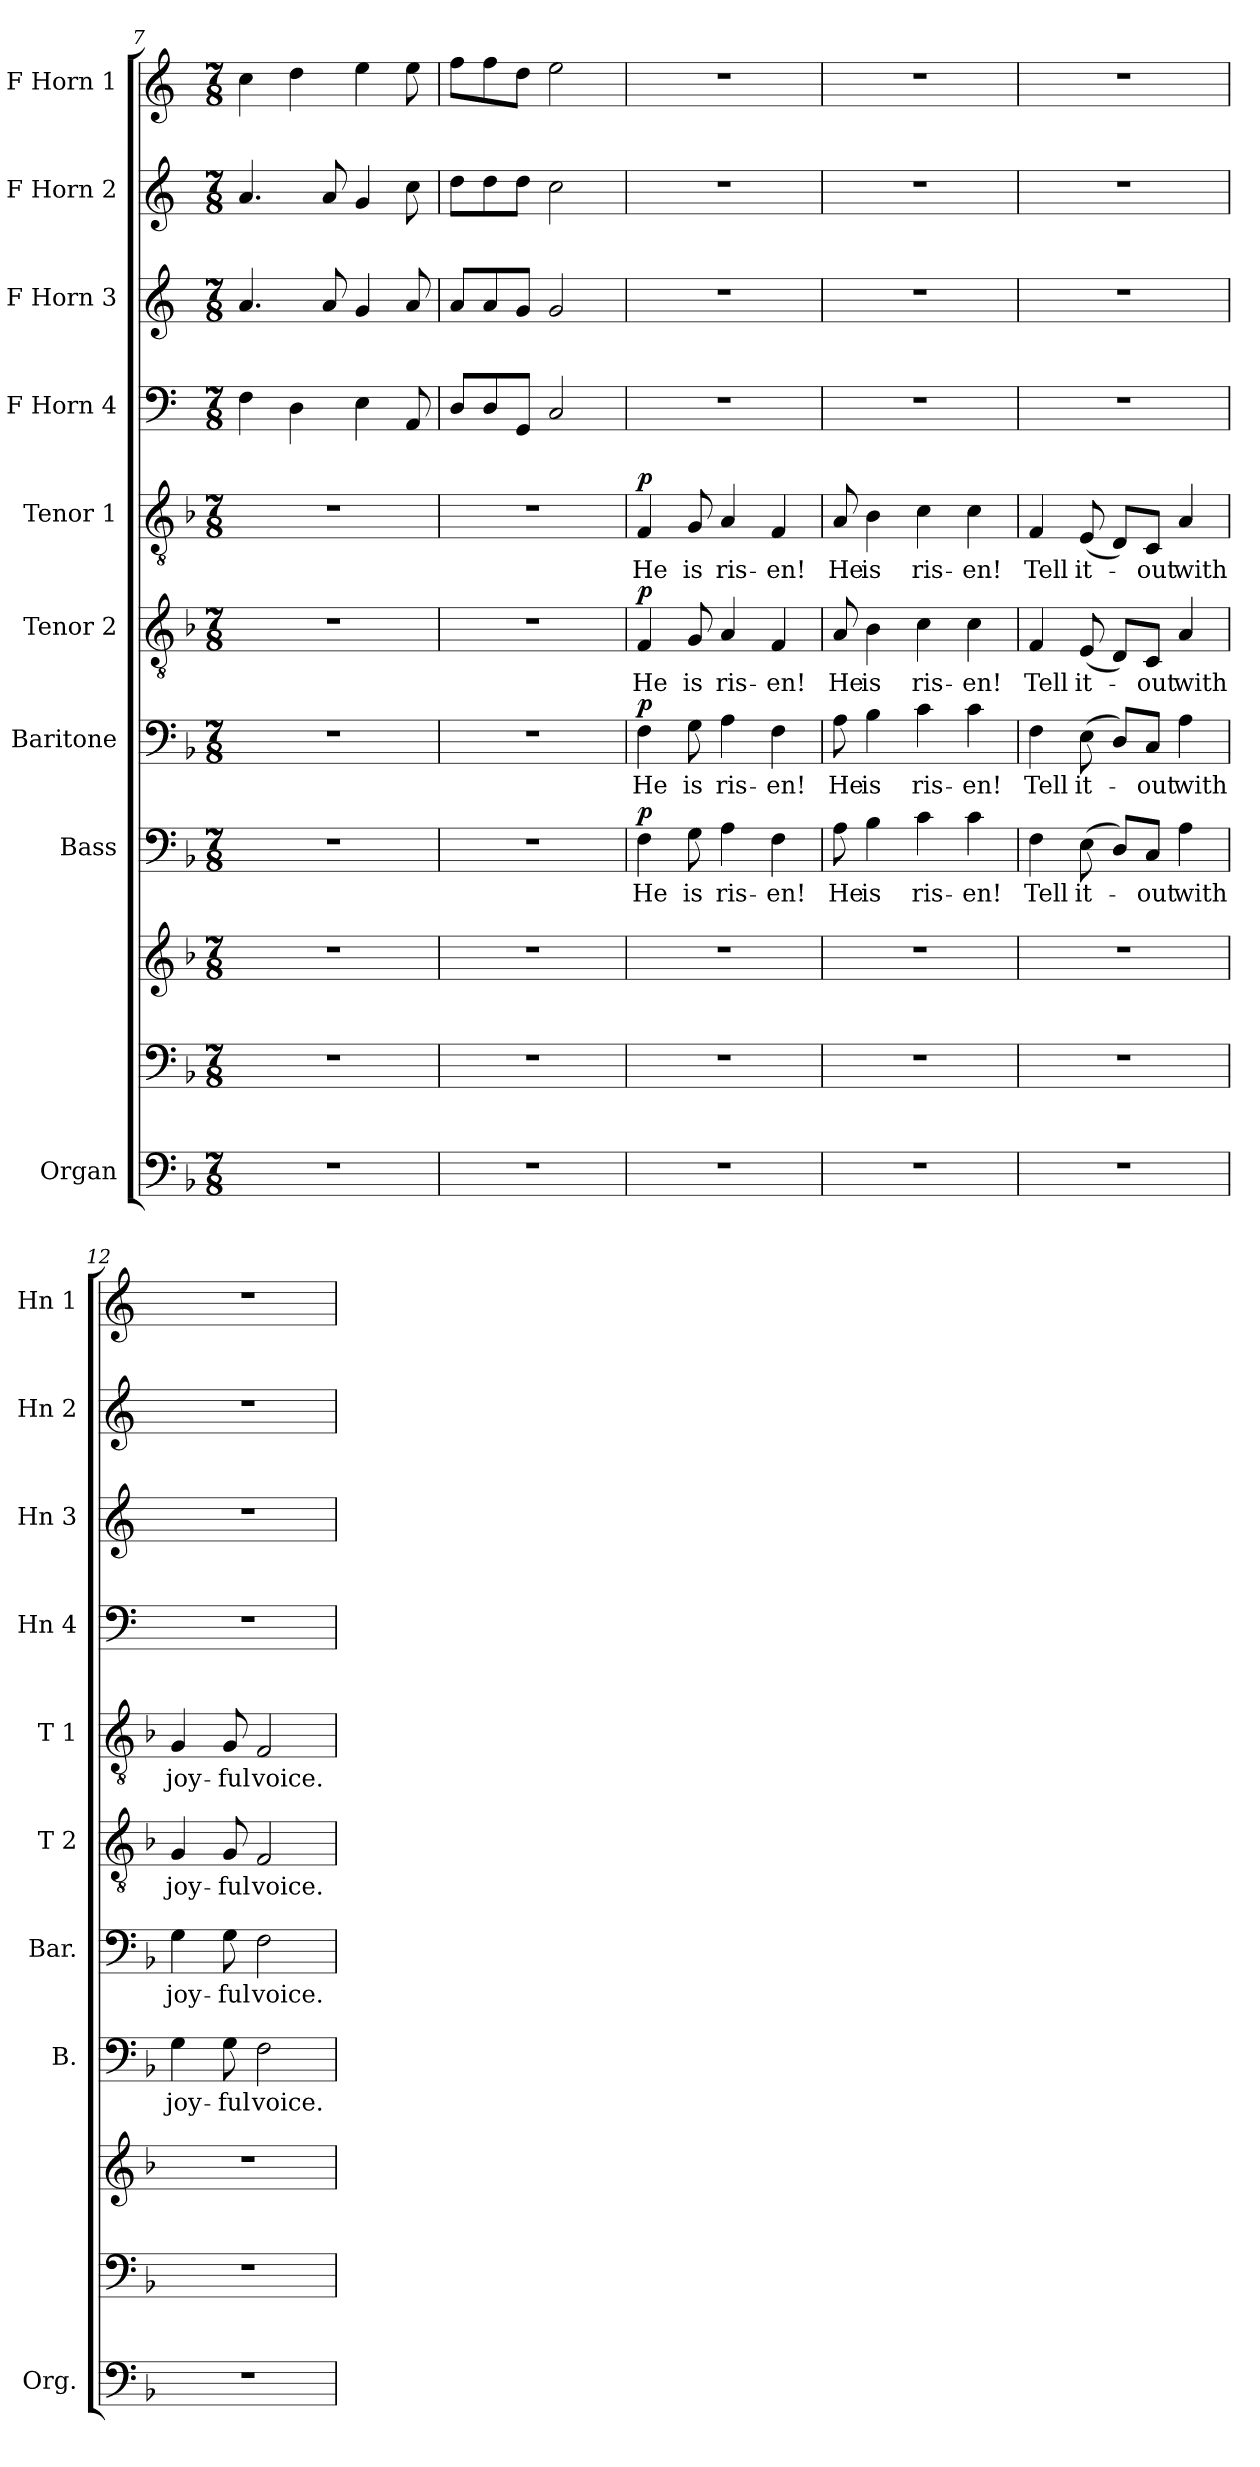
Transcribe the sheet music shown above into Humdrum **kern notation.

**kern	**kern	**kern	**kern	**text	**dynam	**kern	**text	**dynam	**kern	**text	**dynam	**kern	**text	**dynam	**kern	**kern	**kern	**kern
*part9	*part9	*part9	*part8	*part8	*part8	*part7	*part7	*part7	*part6	*part6	*part6	*part5	*part5	*part5	*part4	*part3	*part2	*part1
*staff11	*staff10	*staff9	*staff8	*staff8	*staff8	*staff7	*staff7	*staff7	*staff6	*staff6	*staff6	*staff5	*staff5	*staff5	*staff4	*staff3	*staff2	*staff1
*I"Organ	*	*	*I"Bass	*	*	*I"Baritone	*	*	*I"Tenor 2	*	*	*I"Tenor 1	*	*	*I"F Horn 4	*I"F Horn 3	*I"F Horn 2	*I"F Horn 1
*I'Org.	*	*	*I'B.	*	*	*I'Bar.	*	*	*I'T 2	*	*	*I'T 1	*	*	*I'Hn 4	*I'Hn 3	*I'Hn 2	*I'Hn 1
*clefF4	*clefF4	*clefG2	*clefF4	*	*	*clefF4	*	*	*clefGv2	*	*	*clefGv2	*	*	*clefF4	*clefG2	*clefG2	*clefG2
*	*	*	*	*	*	*	*	*	*	*	*	*	*	*	*ITrd4c7	*ITrd4c7	*ITrd4c7	*ITrd4c7
*k[b-]	*k[b-]	*k[b-]	*k[b-]	*	*	*k[b-]	*	*	*k[b-]	*	*	*k[b-]	*	*	*k[b-]	*k[b-]	*k[b-]	*k[b-]
*M7/8	*M7/8	*M7/8	*M7/8	*	*	*M7/8	*	*	*M7/8	*	*	*M7/8	*	*	*M7/8	*M7/8	*M7/8	*M7/8
=7	=7	=7	=7	=7	=7	=7	=7	=7	=7	=7	=7	=7	=7	=7	=7	=7	=7	=7
2..r	2..r	2..r	2..r	.	.	2..r	.	.	2..r	.	.	2..r	.	.	4BB-\	4.d/	4.d/	4f\
.	.	.	.	.	.	.	.	.	.	.	.	.	.	.	4GG\	.	.	4g\
.	.	.	.	.	.	.	.	.	.	.	.	.	.	.	.	8d/	8d/	.
.	.	.	.	.	.	.	.	.	.	.	.	.	.	.	4AA\	4c/	4c/	4a\
.	.	.	.	.	.	.	.	.	.	.	.	.	.	.	8DD/	8d/	8f\	8a\
=8	=8	=8	=8	=8	=8	=8	=8	=8	=8	=8	=8	=8	=8	=8	=8	=8	=8	=8
2..r	2..r	2..r	2..r	.	.	2..r	.	.	2..r	.	.	2..r	.	.	8GG/L	8d/L	8g\L	8b-\L
.	.	.	.	.	.	.	.	.	.	.	.	.	.	.	8GG/	8d/	8g\	8b-\
.	.	.	.	.	.	.	.	.	.	.	.	.	.	.	8CC/J	8c/J	8g\J	8g\J
.	.	.	.	.	.	.	.	.	.	.	.	.	.	.	2FF/	2c/	2f\	2a\
=9	=9	=9	=9	=9	=9	=9	=9	=9	=9	=9	=9	=9	=9	=9	=9	=9	=9	=9
!	!	!	!	!LO:LY:b	!LO:DY:b	!	!LO:LY:b	!LO:DY:b	!	!LO:LY:b	!LO:DY:b	!	!LO:LY:b	!LO:DY:b	!	!	!	!
2..r	2..r	2..r	4F\	He	p	4F\	He	p	4F/	He	p	4F/	He	p	2..r	2..r	2..r	2..r
!	!	!	!	!LO:LY:b	!	!	!LO:LY:b	!	!	!LO:LY:b	!	!	!LO:LY:b	!	!	!	!	!
.	.	.	8G\	is	.	8G\	is	.	8G/	is	.	8G/	is	.	.	.	.	.
!	!	!	!	!LO:LY:b	!	!	!LO:LY:b	!	!	!LO:LY:b	!	!	!LO:LY:b	!	!	!	!	!
.	.	.	4A\	ris-	.	4A\	ris-	.	4A/	ris-	.	4A/	ris-	.	.	.	.	.
!	!	!	!	!LO:LY:b	!	!	!LO:LY:b	!	!	!LO:LY:b	!	!	!LO:LY:b	!	!	!	!	!
.	.	.	4F\	-en!	.	4F\	-en!	.	4F/	-en!	.	4F/	-en!	.	.	.	.	.
=10	=10	=10	=10	=10	=10	=10	=10	=10	=10	=10	=10	=10	=10	=10	=10	=10	=10	=10
!	!	!	!	!LO:LY:b	!	!	!LO:LY:b	!	!	!LO:LY:b	!	!	!LO:LY:b	!	!	!	!	!
2..r	2..r	2..r	8A\	He	.	8A\	He	.	8A/	He	.	8A/	He	.	2..r	2..r	2..r	2..r
!	!	!	!	!LO:LY:b	!	!	!LO:LY:b	!	!	!LO:LY:b	!	!	!LO:LY:b	!	!	!	!	!
.	.	.	4B-\	is	.	4B-\	is	.	4B-\	is	.	4B-\	is	.	.	.	.	.
!	!	!	!	!LO:LY:b	!	!	!LO:LY:b	!	!	!LO:LY:b	!	!	!LO:LY:b	!	!	!	!	!
.	.	.	4c\	ris-	.	4c\	ris-	.	4c\	ris-	.	4c\	ris-	.	.	.	.	.
!	!	!	!	!LO:LY:b	!	!	!LO:LY:b	!	!	!LO:LY:b	!	!	!LO:LY:b	!	!	!	!	!
.	.	.	4c\	-en!	.	4c\	-en!	.	4c\	-en!	.	4c\	-en!	.	.	.	.	.
=11	=11	=11	=11	=11	=11	=11	=11	=11	=11	=11	=11	=11	=11	=11	=11	=11	=11	=11
!	!	!	!	!LO:LY:b	!	!	!LO:LY:b	!	!	!LO:LY:b	!	!	!LO:LY:b	!	!	!	!	!
2..r	2..r	2..r	4F\	Tell	.	4F\	Tell	.	4F/	Tell	.	4F/	Tell	.	2..r	2..r	2..r	2..r
!	!	!	!	!LO:LY:b	!	!	!LO:LY:b	!	!	!LO:LY:b	!	!	!LO:LY:b	!	!	!	!	!
.	.	.	(8E\	it-	.	(8E\	it-	.	(8E/	it-	.	(8E/	it-	.	.	.	.	.
.	.	.	8D/L)	.	.	8D/L)	.	.	8D/L)	.	.	8D/L)	.	.	.	.	.	.
!	!	!	!	!LO:LY:b	!	!	!LO:LY:b	!	!	!LO:LY:b	!	!	!LO:LY:b	!	!	!	!	!
.	.	.	8C/J	-out	.	8C/J	-out	.	8C/J	-out	.	8C/J	out	.	.	.	.	.
!	!	!	!	!LO:LY:b	!	!	!LO:LY:b	!	!	!LO:LY:b	!	!	!LO:LY:b	!	!	!	!	!
.	.	.	4A\	with	.	4A\	with	.	4A/	with	.	4A/	with	.	.	.	.	.
!!LO:PB:g=z
=12	=12	=12	=12	=12	=12	=12	=12	=12	=12	=12	=12	=12	=12	=12	=12	=12	=12	=12
!	!	!	!	!LO:LY:b	!	!	!LO:LY:b	!	!	!LO:LY:b	!	!	!LO:LY:b	!	!	!	!	!
2..r	2..r	2..r	4G\	joy-	.	4G\	joy-	.	4G/	joy-	.	4G/	joy-	.	2..r	2..r	2..r	2..r
!	!	!	!	!LO:LY:b	!	!	!LO:LY:b	!	!	!LO:LY:b	!	!	!LO:LY:b	!	!	!	!	!
.	.	.	8G\	-ful	.	8G\	-ful	.	8G/	-ful	.	8G/	-ful	.	.	.	.	.
!	!	!	!	!LO:LY:b	!	!	!LO:LY:b	!	!	!LO:LY:b	!	!	!LO:LY:b	!	!	!	!	!
.	.	.	2F\	voice.	.	2F\	voice.	.	2F/	voice.	.	2F/	voice.	.	.	.	.	.
=	=	=	=	=	=	=	=	=	=	=	=	=	=	=	=	=	=	=
*-	*-	*-	*-	*-	*-	*-	*-	*-	*-	*-	*-	*-	*-	*-	*-	*-	*-	*-
